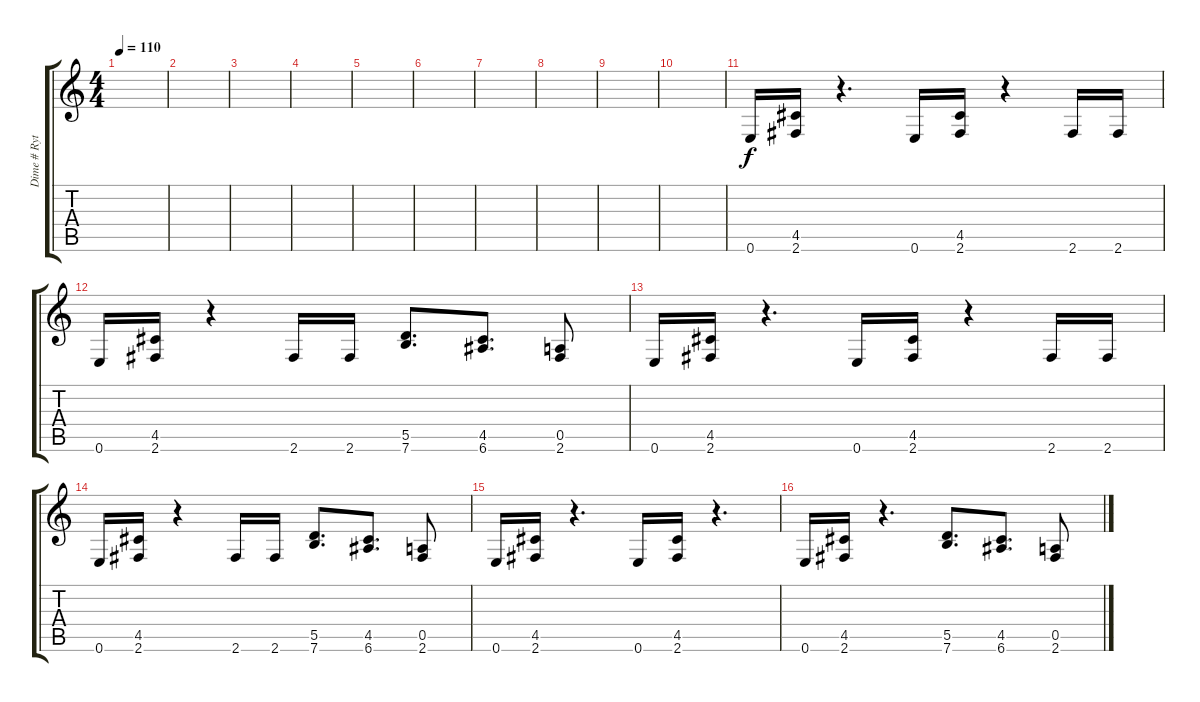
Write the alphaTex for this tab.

\track ("Dime # Rythm" "Dime # Ryt") {instrument distortionguitar}
\staff {score tabs}
\tuning (E4 B3 G3 D3 A2 E2) {hide}
\ts (4 4)
\tempo 110
\clef g2
\ks c
|
|
|
|
|
|
|
|
|
|
0.6.16{volume 16} (4.5 2.6).16 r.4{d} 0.6.16 (4.5 2.6).16 r.4 2.6.16 2.6.16 |
0.6.16 (4.5 2.6).16 r.4 2.6.16 2.6.16 (5.5 7.6).8{d} (4.5 6.6).8{d} (0.5 2.6).8 |
0.6.16 (4.5 2.6).16 r.4{d} 0.6.16 (4.5 2.6).16 r.4 2.6.16 2.6.16 |
0.6.16 (4.5 2.6).16 r.4 2.6.16 2.6.16 (5.5 7.6).8{d} (4.5 6.6).8{d} (0.5 2.6).8 |
0.6.16 (4.5 2.6).16 r.4{d} 0.6.16 (4.5 2.6).16 r.4{d} |
0.6.16 (4.5 2.6).16 r.4{d} (5.5 7.6).8{d} (4.5 6.6).8{d} (0.5 2.6).8
